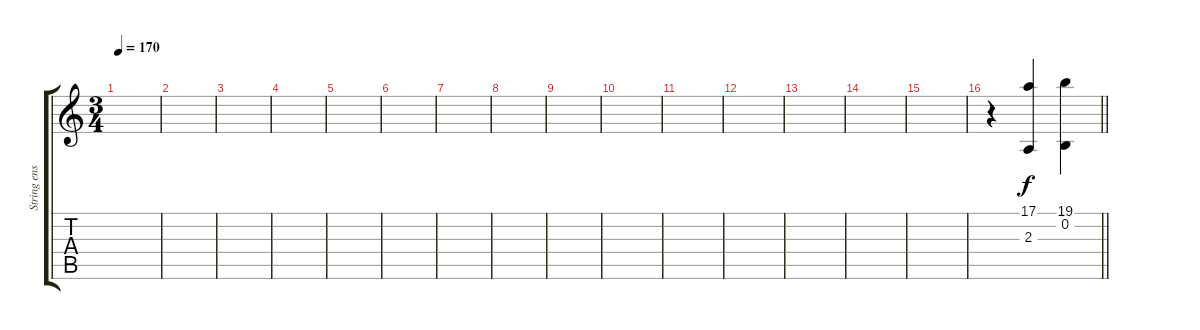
\track ("String ensemble" "String ens") {instrument stringensemble1}
\staff {score tabs}
\tuning (E4 B3 G3 D3 A2 E2) {hide}
\ts (3 4)
\tempo 170
\clef g2
\ks c
|
|
|
|
|
|
|
|
|
|
|
|
|
|
|
\barLineRight lightlight
r.4 (17.1 2.3).4 (19.1 0.2).4
